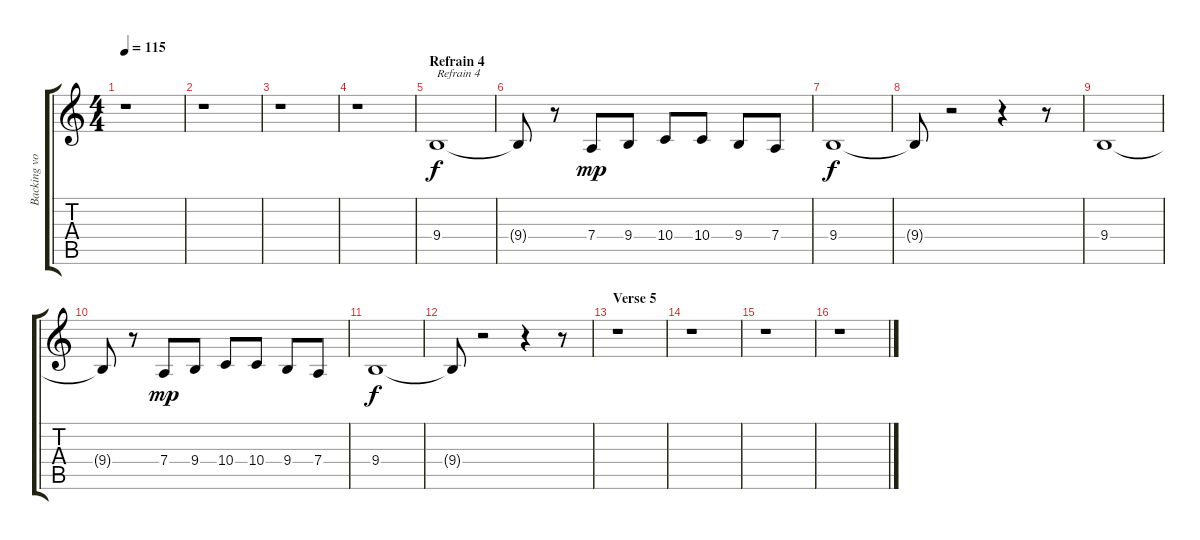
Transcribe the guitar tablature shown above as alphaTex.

\track ("Backing vocals" "Backing vo") {instrument voiceoohs}
\staff {score tabs}
\tuning (E4 B3 G3 D3 A2 E2) {hide}
\ts (4 4)
\tempo 115
\clef g2
\ks c
r.1{dy f} |
r.1 |
r.1 |
r.1 |
\section ("" "Refrain 4")
9.4.1{txt "Refrain 4"} |
9.4{t}.8 r.8 7.4.8{dy mp} 9.4.8 10.4.8 10.4.8 9.4.8 7.4.8 |
9.4.1{dy f} |
9.4{t}.8 r.2 r.4 r.8 |
9.4.1 |
9.4{t}.8 r.8 7.4.8{dy mp} 9.4.8 10.4.8 10.4.8 9.4.8 7.4.8 |
9.4.1{dy f} |
9.4{t}.8 r.2 r.4 r.8 |
\section ("" "Verse 5")
r.1 |
r.1 |
r.1 |
r.1
